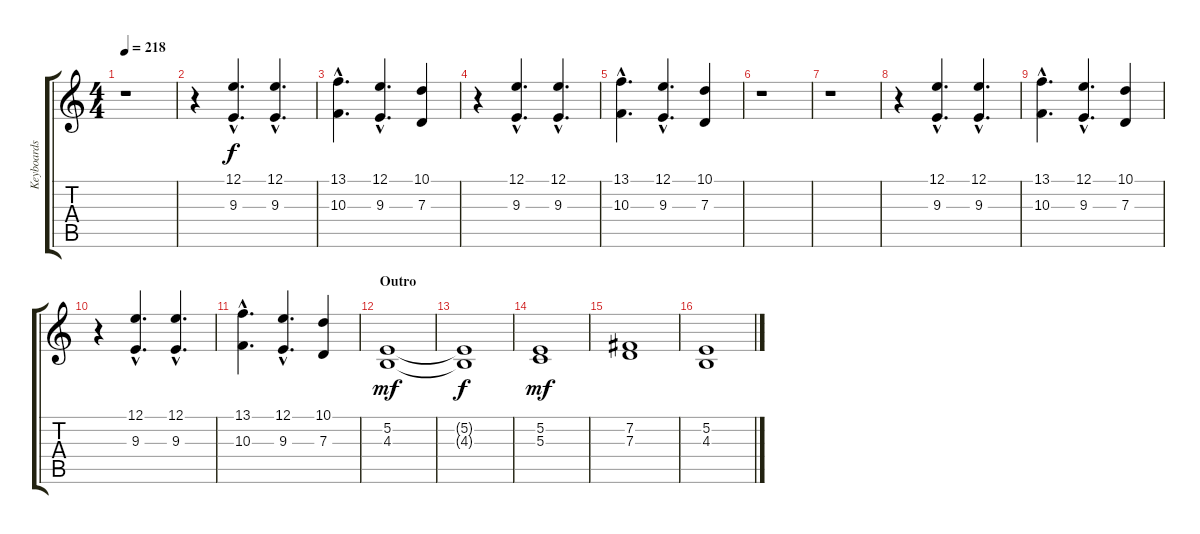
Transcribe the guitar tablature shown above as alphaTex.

\track ("Keyboards 4" "Keyboards ") {instrument choiraahs}
\staff {score tabs}
\tuning (E4 B3 G3 D3 A2 E2) {hide}
\ts (4 4)
\tempo 218
\clef g2
\ks c
r.1{dy f} |
r.4{instrument orchestrahit} (12.1{hac} 9.3{hac}).4{d} (12.1{hac} 9.3{hac}).4{d} |
(13.1{hac} 10.3{hac}).4{d} (12.1{hac} 9.3{hac}).4{d} (10.1 7.3).4 |
r.4 (12.1{hac} 9.3{hac}).4{d} (12.1{hac} 9.3{hac}).4{d} |
(13.1{hac} 10.3{hac}).4{d} (12.1{hac} 9.3{hac}).4{d} (10.1 7.3).4 |
r.1 |
r.1 |
r.4{instrument orchestrahit} (12.1{hac} 9.3{hac}).4{d} (12.1{hac} 9.3{hac}).4{d} |
(13.1{hac} 10.3{hac}).4{d} (12.1{hac} 9.3{hac}).4{d} (10.1 7.3).4 |
r.4 (12.1{hac} 9.3{hac}).4{d} (12.1{hac} 9.3{hac}).4{d} |
(13.1{hac} 10.3{hac}).4{d} (12.1{hac} 9.3{hac}).4{d} (10.1 7.3).4 |
\section ("" "Outro")
(5.2 4.3).1{dy mf instrument choiraahs} |
(5.2{t} 4.3{t}).1{dy f} |
(5.2 5.3).1{dy mf} |
(7.2 7.3).1 |
(5.2 4.3).1
